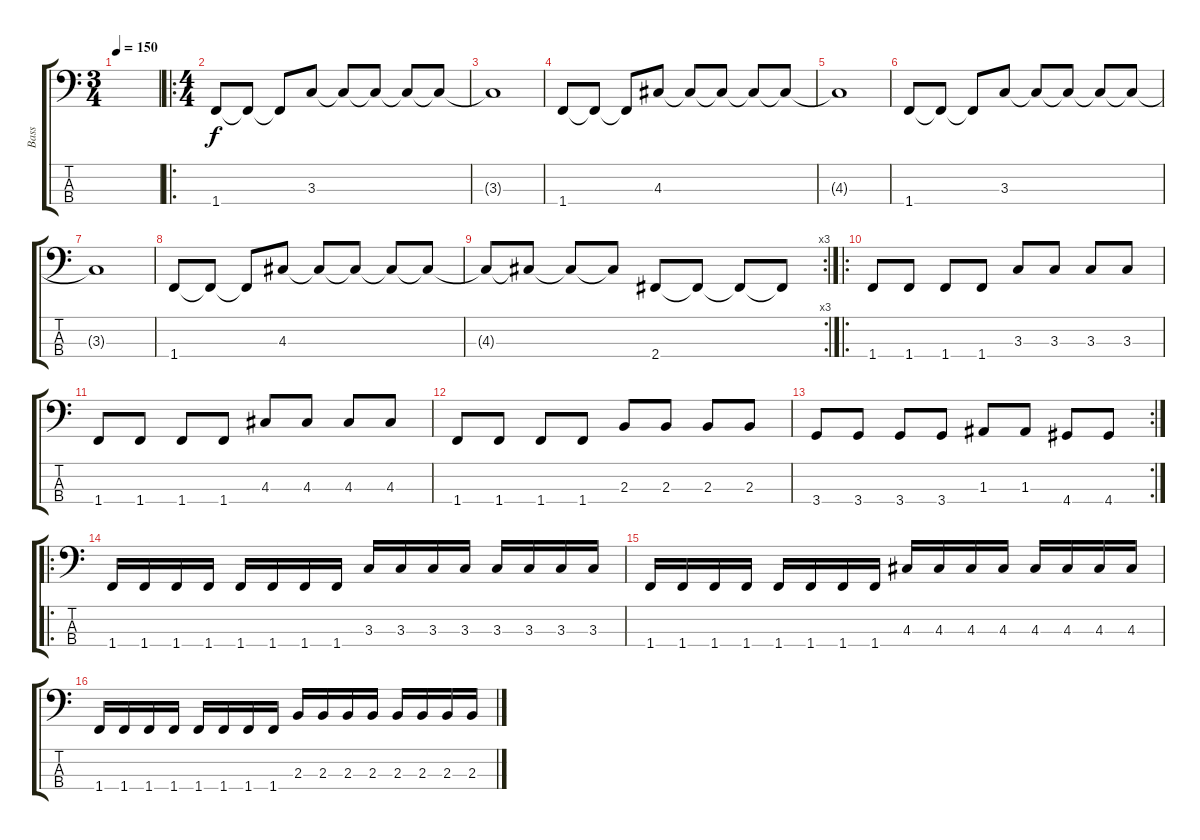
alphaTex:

\track ("Bass" "Bass") {instrument electricbassfinger}
\staff {score tabs}
\tuning (G2 D2 A1 E1) {hide}
\ts (3 4)
\tempo 150
\clef f4
\ks c
|
\ro
\ts (4 4)
1.4.8 1.4{t}.8 1.4{t}.8 3.3.8 3.3{t}.8 3.3{t}.8 3.3{t}.8 3.3{t}.8 |
3.3{t}.1 |
1.4.8 1.4{t}.8 1.4{t}.8 4.3.8 4.3{t}.8 4.3{t}.8 4.3{t}.8 4.3{t}.8 |
4.3{t}.1 |
1.4.8 1.4{t}.8 1.4{t}.8 3.3.8 3.3{t}.8 3.3{t}.8 3.3{t}.8 3.3{t}.8 |
3.3{t}.1 |
1.4.8 1.4{t}.8 1.4{t}.8 4.3.8 4.3{t}.8 4.3{t}.8 4.3{t}.8 4.3{t}.8 |
\rc 3
4.3{t}.8 4.3{t}.8 4.3{t}.8 4.3{t}.8 2.4.8 2.4{t}.8 2.4{t}.8 2.4{t}.8 |
\ro
1.4.8 1.4.8 1.4.8 1.4.8 3.3.8 3.3.8 3.3.8 3.3.8 |
1.4.8 1.4.8 1.4.8 1.4.8 4.3.8 4.3.8 4.3.8 4.3.8 |
1.4.8 1.4.8 1.4.8 1.4.8 2.3.8 2.3.8 2.3.8 2.3.8 |
\rc 2
3.4.8 3.4.8 3.4.8 3.4.8 1.3.8 1.3.8 4.4.8 4.4.8 |
\ro
1.4.16 1.4.16 1.4.16 1.4.16 1.4.16 1.4.16 1.4.16 1.4.16 3.3.16 3.3.16 3.3.16 3.3.16 3.3.16 3.3.16 3.3.16 3.3.16 |
1.4.16 1.4.16 1.4.16 1.4.16 1.4.16 1.4.16 1.4.16 1.4.16 4.3.16 4.3.16 4.3.16 4.3.16 4.3.16 4.3.16 4.3.16 4.3.16 |
1.4.16 1.4.16 1.4.16 1.4.16 1.4.16 1.4.16 1.4.16 1.4.16 2.3.16 2.3.16 2.3.16 2.3.16 2.3.16 2.3.16 2.3.16 2.3.16
